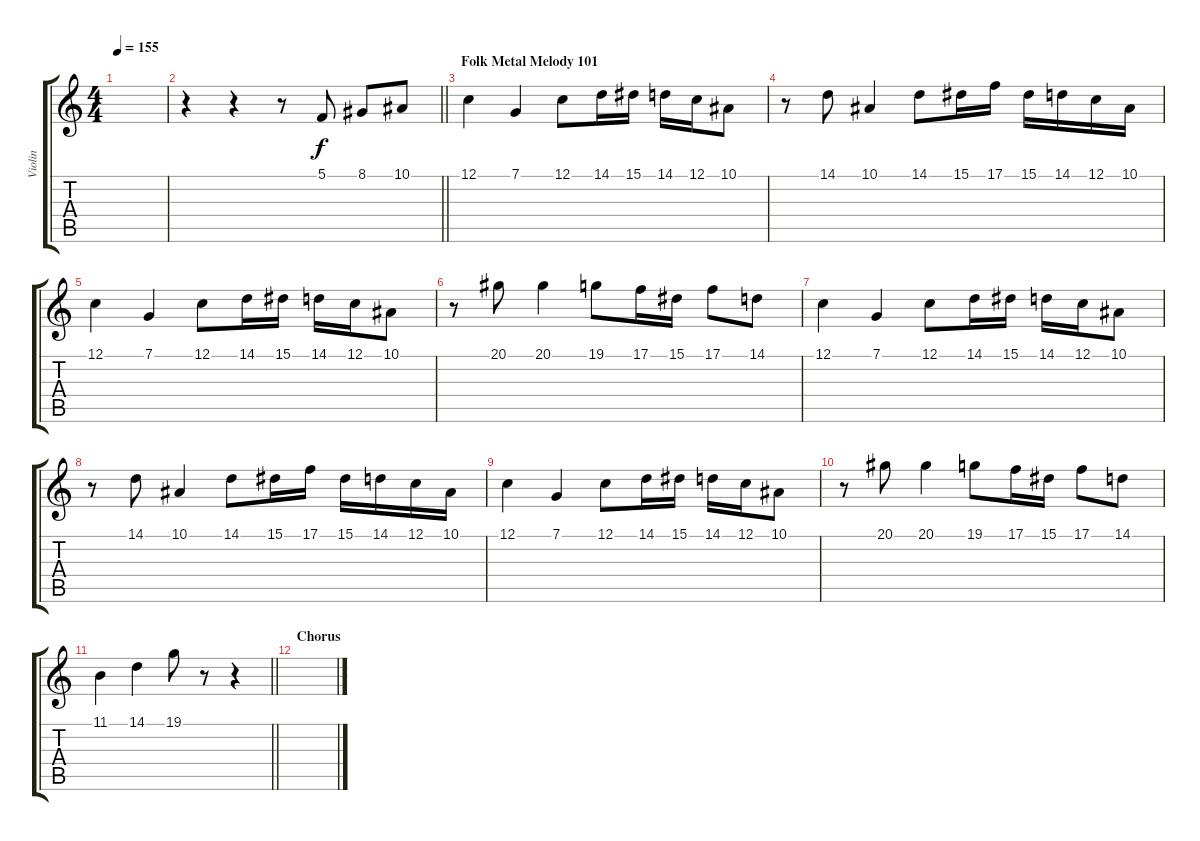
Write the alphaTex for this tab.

\track ("Violin" "Violin") {instrument violin}
\staff {score tabs}
\tuning (C4 G3 Eb3 Bb2 F2 C2) {hide}
\ts (4 4)
\tempo 155
\clef g2
\ks c
|
\barLineRight lightlight
r.4 r.4 r.8 5.1.8 8.1.8 10.1.8 |
\section ("" "Folk Metal Melody 101")
12.1.4 7.1.4 12.1.8 14.1.16 15.1.16 14.1.16 12.1.16 10.1.8 |
r.8 14.1.8 10.1.4 14.1.8 15.1.16 17.1.16 15.1.16 14.1.16 12.1.16 10.1.16 |
12.1.4 7.1.4 12.1.8 14.1.16 15.1.16 14.1.16 12.1.16 10.1.8 |
r.8 20.1.8 20.1.4 19.1.8 17.1.16 15.1.16 17.1.8 14.1.8 |
12.1.4 7.1.4 12.1.8 14.1.16 15.1.16 14.1.16 12.1.16 10.1.8 |
r.8 14.1.8 10.1.4 14.1.8 15.1.16 17.1.16 15.1.16 14.1.16 12.1.16 10.1.16 |
12.1.4 7.1.4 12.1.8 14.1.16 15.1.16 14.1.16 12.1.16 10.1.8 |
r.8 20.1.8 20.1.4 19.1.8 17.1.16 15.1.16 17.1.8 14.1.8 |
\barLineRight lightlight
11.1.4 14.1.4 19.1.8 r.8 r.4 |
\section ("" "Chorus")
